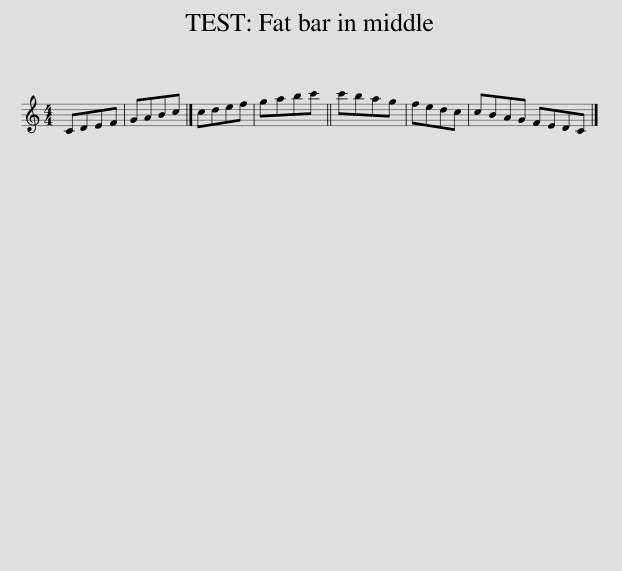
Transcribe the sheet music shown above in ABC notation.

X:1
L:1/8
M:4/4
I:linebreak $
K:C
V:1 treble
V:1
 CDEF | GABc |] cdef | gabc' || c'bag | %5
 fedc | cBAG FEDC |] %7
